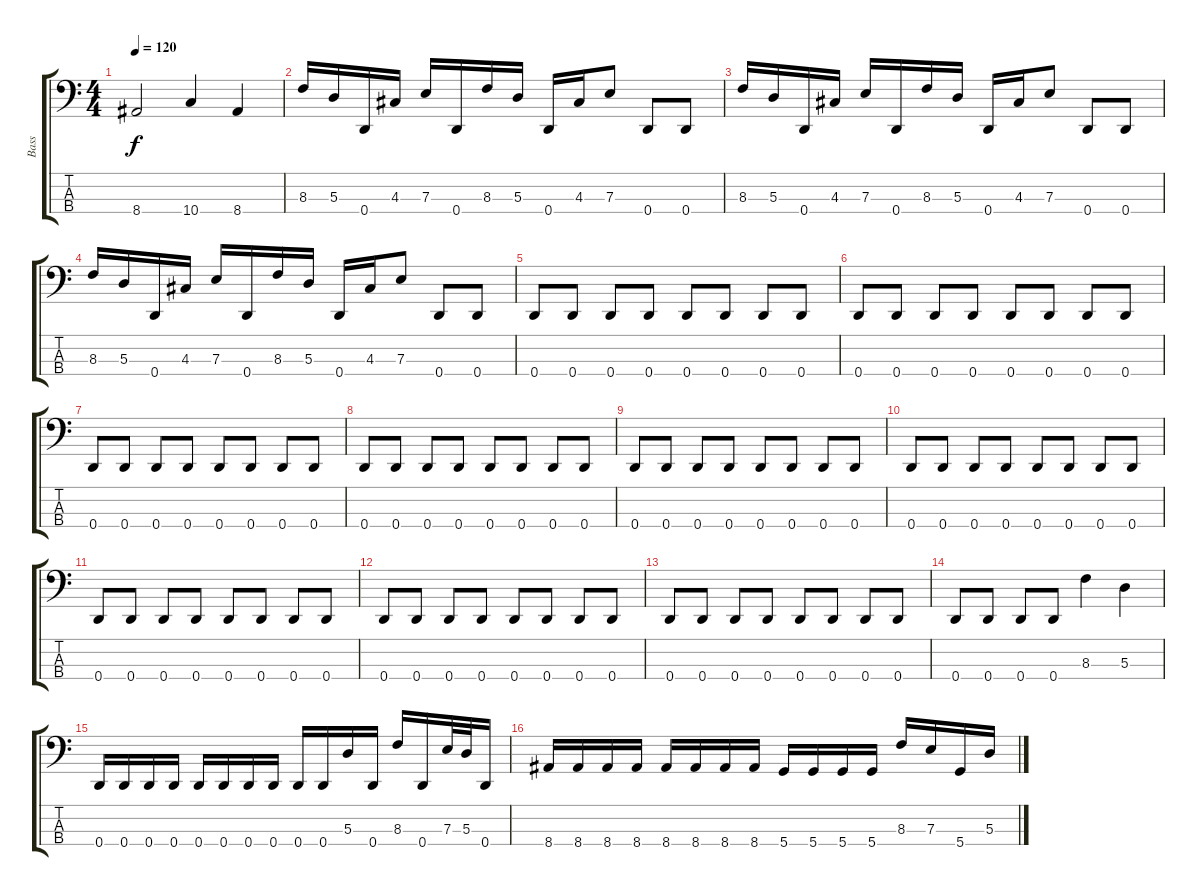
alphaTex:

\track ("Bass" "Bass") {instrument electricbassfinger}
\staff {score tabs}
\tuning (G2 D2 A1 D1) {hide}
\ts (4 4)
\tempo 120
\clef f4
\ks c
8.4.2{dy f} 10.4.4 8.4.4 |
8.3.16 5.3.16 0.4.16 4.3.16 7.3.16 0.4.16 8.3.16 5.3.16 0.4.16 4.3.16 7.3.8 0.4.8 0.4.8 |
8.3.16 5.3.16 0.4.16 4.3.16 7.3.16 0.4.16 8.3.16 5.3.16 0.4.16 4.3.16 7.3.8 0.4.8 0.4.8 |
8.3.16 5.3.16 0.4.16 4.3.16 7.3.16 0.4.16 8.3.16 5.3.16 0.4.16 4.3.16 7.3.8 0.4.8 0.4.8 |
0.4.8 0.4.8 0.4.8 0.4.8 0.4.8 0.4.8 0.4.8 0.4.8 |
0.4.8 0.4.8 0.4.8 0.4.8 0.4.8 0.4.8 0.4.8 0.4.8 |
0.4.8 0.4.8 0.4.8 0.4.8 0.4.8 0.4.8 0.4.8 0.4.8 |
0.4.8 0.4.8 0.4.8 0.4.8 0.4.8 0.4.8 0.4.8 0.4.8 |
0.4.8 0.4.8 0.4.8 0.4.8 0.4.8 0.4.8 0.4.8 0.4.8 |
0.4.8 0.4.8 0.4.8 0.4.8 0.4.8 0.4.8 0.4.8 0.4.8 |
0.4.8 0.4.8 0.4.8 0.4.8 0.4.8 0.4.8 0.4.8 0.4.8 |
0.4.8 0.4.8 0.4.8 0.4.8 0.4.8 0.4.8 0.4.8 0.4.8 |
0.4.8 0.4.8 0.4.8 0.4.8 0.4.8 0.4.8 0.4.8 0.4.8 |
0.4.8 0.4.8 0.4.8 0.4.8 8.3.4 5.3.4 |
0.4.16 0.4.16 0.4.16 0.4.16 0.4.16 0.4.16 0.4.16 0.4.16 0.4.16 0.4.16 5.3.16 0.4.16 8.3.16 0.4.16 7.3.32 5.3.32 0.4.16 |
8.4.16 8.4.16 8.4.16 8.4.16 8.4.16 8.4.16 8.4.16 8.4.16 5.4.16 5.4.16 5.4.16 5.4.16 8.3.16 7.3.16 5.4.16 5.3.16
